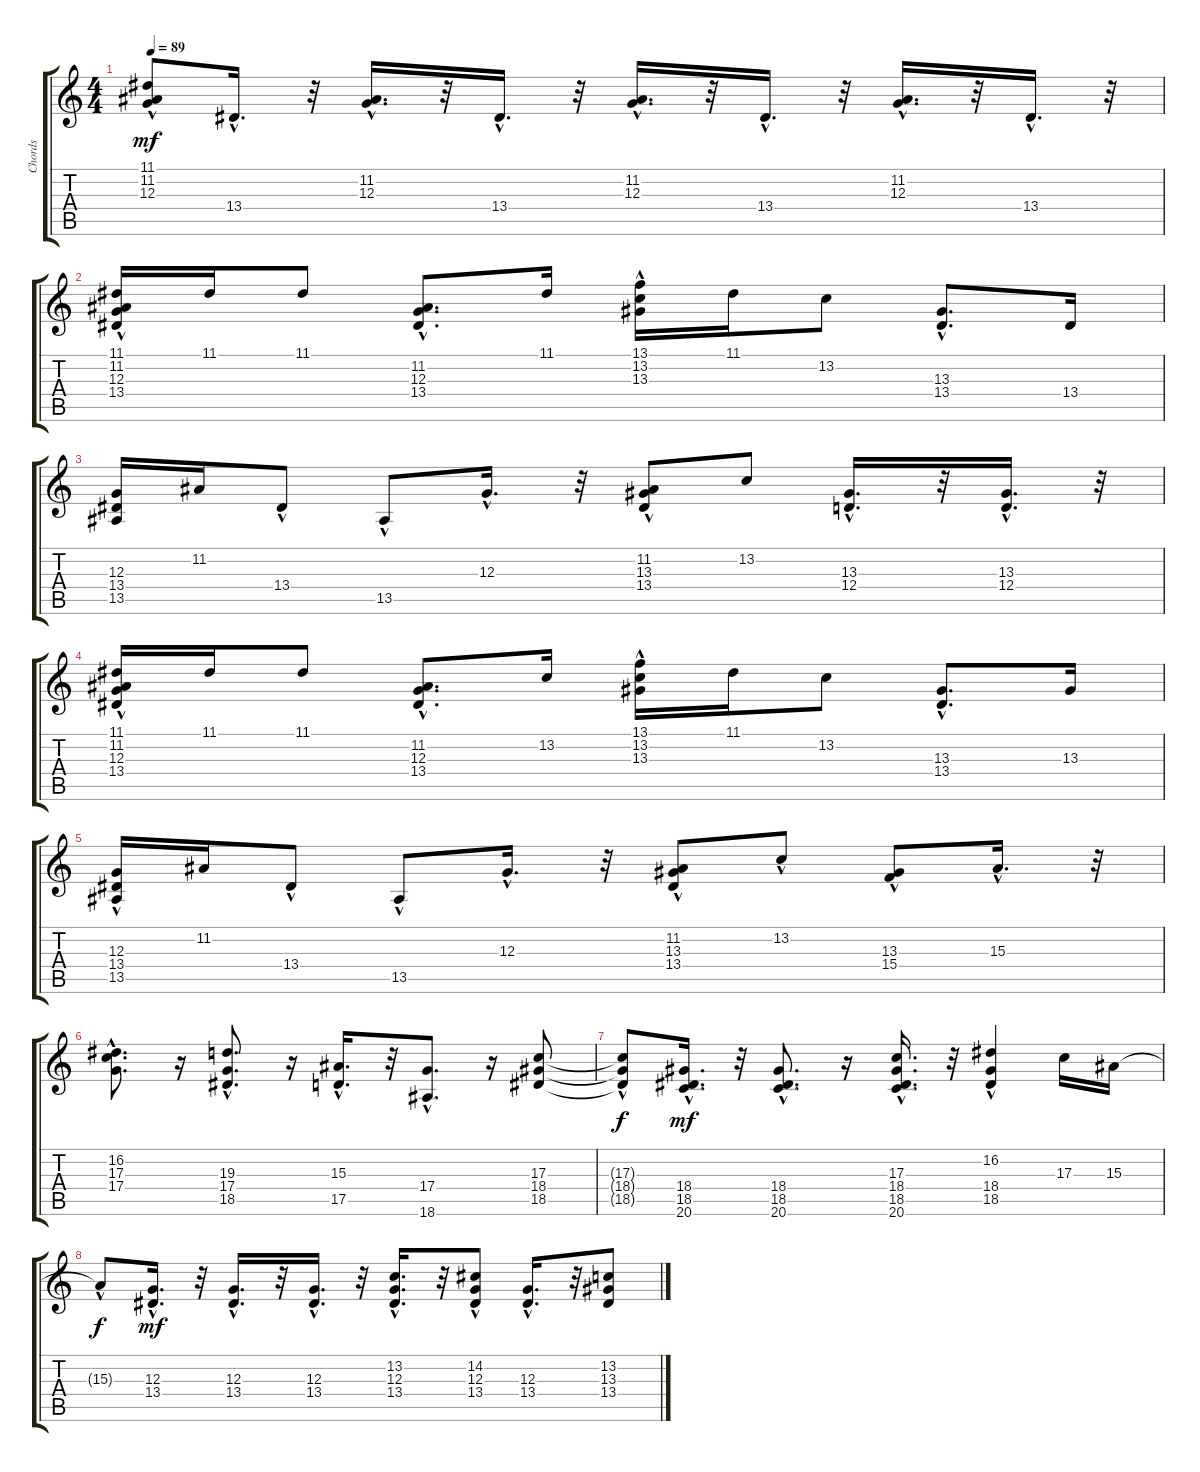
\track ("Chords" "Chords") {instrument tangoaccordion}
\staff {score tabs}
\tuning (E4 B3 G3 D3 A2 E2) {hide}
\ts (4 4)
\tempo 89
\clef g2
\ks c
(11.1{hac} 11.2{hac} 12.3{hac}).8{dy mf} 13.4{hac}.16{d} r.32 (11.2{hac} 12.3{hac}).16{d} r.32 13.4{hac}.16{d} r.32 (11.2{hac} 12.3{hac}).16{d} r.32 13.4{hac}.16{d} r.32 (11.2{hac} 12.3{hac}).16{d} r.32 13.4{hac}.16{d} r.32 |
(11.1 11.2{hac} 12.3{hac} 13.4{hac}).16 11.1.16 11.1.8 (11.2{hac} 12.3{hac} 13.4{hac}).8{d} 11.1.16 (13.1 13.2 13.3{hac}).16 11.1.16 13.2.8 (13.3{hac} 13.4{hac}).8{d} 13.4.16 |
(12.3 13.4 13.5).16 11.2.16 13.4{hac}.8 13.5{hac}.8 12.3{hac}.16{d} r.32 (11.2{hac} 13.3{hac} 13.4{hac}).8 13.2.8 (13.3{hac} 12.4{hac}).16{d} r.32 (13.3{hac} 12.4{hac}).16{d} r.32 |
(11.1 11.2{hac} 12.3{hac} 13.4{hac}).16 11.1.16 11.1.8 (11.2{hac} 12.3{hac} 13.4{hac}).8{d} 13.2.16 (13.1 13.2 13.3{hac}).16 11.1.16 13.2.8 (13.3{hac} 13.4{hac}).8{d} 13.3.16 |
(12.3 13.4 13.5{hac}).16 11.2.16 13.4{hac}.8 13.5{hac}.8 12.3{hac}.16{d} r.32 (11.2{hac} 13.3{hac} 13.4{hac}).8 13.2{hac}.8 (13.3{hac} 15.4{hac}).8 15.3{hac}.16{d} r.32 |
(16.2{hac} 17.3{hac} 17.4{hac}).8{d} r.16 (19.3{hac} 17.4{hac} 18.5{hac}).8{d} r.16 (15.3{hac} 17.5{hac}).16{d} r.32 (17.4{hac} 18.6{hac}).8{d} r.16 (17.3 18.4 18.5).8 |
(17.3{hac t} 18.4{hac t} 18.5{hac t}).8{dy f} (18.4{hac} 18.5{hac} 20.6{hac}).16{d dy mf} r.32 (18.4{hac} 18.5{hac} 20.6{hac}).8{d} r.16 (17.3{hac} 18.4{hac} 18.5{hac} 20.6{hac}).16{d} r.32 (16.2{hac} 18.4 18.5).4 17.3.16 15.3.16 |
15.3{hac t}.8{dy f} (12.3{hac} 13.4{hac}).16{d dy mf} r.32 (12.3{hac} 13.4{hac}).16{d} r.32 (12.3{hac} 13.4{hac}).16{d} r.32 (13.2{hac} 12.3{hac} 13.4{hac}).16{d} r.32 (14.2{hac} 12.3{hac} 13.4{hac}).8 (12.3{hac} 13.4{hac}).16{d} r.32 (13.2 13.3 13.4).8
